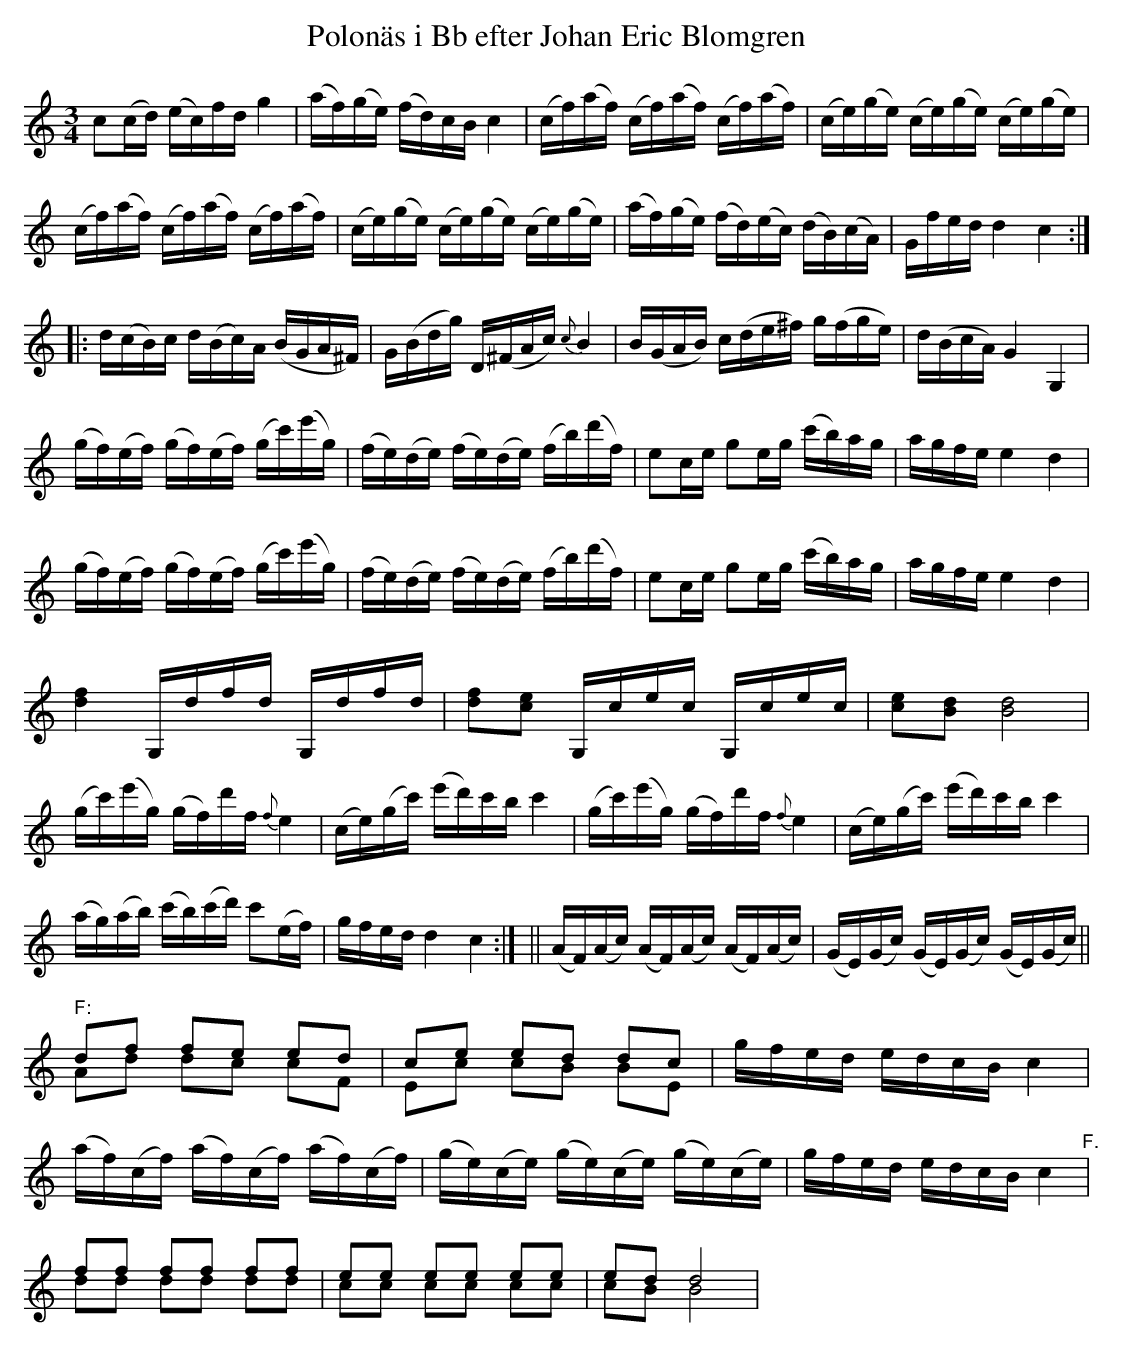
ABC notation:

X:1
T:Polonäs i Bb efter Johan Eric Blomgren
M:3/4
L:1/16
K:C
c2(cd) (ec)fd g4 | (af)(ge) (fd)cB c4 | (cf)(af) (cf)(af) (cf)(af) | (ce)(ge) (ce)(ge) (ce)(ge) |
(cf)(af) (cf)(af) (cf)(af) | (ce)(ge) (ce)(ge) (ce)(ge) | (af)(ge) (fd)(ec) (dB)(cA) | Gfed d4 c4 ::
d(cB)c d(Bc)A( BGA^F) | G(Bdg) D(^FAc) {c}B4 | B(GAB) c(de^f) g(fge) | d(BcA) G4 G,4 |
(gf)(ef) (gf)(ef) (gc')(e'g) | (fe)(de) (fe)(de) (fb)(d'f) | e2ce g2eg (c'b)ag | agfe e4 d4 |
(gf)(ef) (gf)(ef) (gc')(e'g) | (fe)(de) (fe)(de) (fb)(d'f) | e2ce g2eg (c'b)ag | agfe e4 d4 |
[df]4 G,dfd G,dfd | [df]2[ec]2 G,cec G,cec | [ce]2[Bd]2 [Bd]8 |
(gc')(e'g) (gf)d'f {f}e4 | (ce)(gc') (e'd')c'b c'4 | (gc')(e'g) (gf)d'f {f}e4 | (ce)(gc') (e'd')c'b c'4 |
(ag)(ab) (c'b)(c'd') c'2(ef) | gfed d4 c4 :| || (AF)(Ac) (AF)(Ac) (AF)(Ac) | (GE)(Gc) (GE)(Gc) (GE)(Gc) ||
"^F:"d2f2 f2e2 e2d2 & A2d2 d2c2 c2F2 | c2e2 e2d2 d2c2 & E2c2 c2B2 B2E2 | gfed edcB c4 |
(af)(cf) (af)(cf) (af)(cf) | (ge)(ce) (ge)(ce) (ge)(ce) | gfed edcB c4 "^F."|
f2f2 f2f2 f2f2 & d2d2 d2d2 d2d2 | e2e2 e2e2 e2e2 & c2c2 c2c2 c2c2 |  e2d2 d8 & c2B2 B8 |
